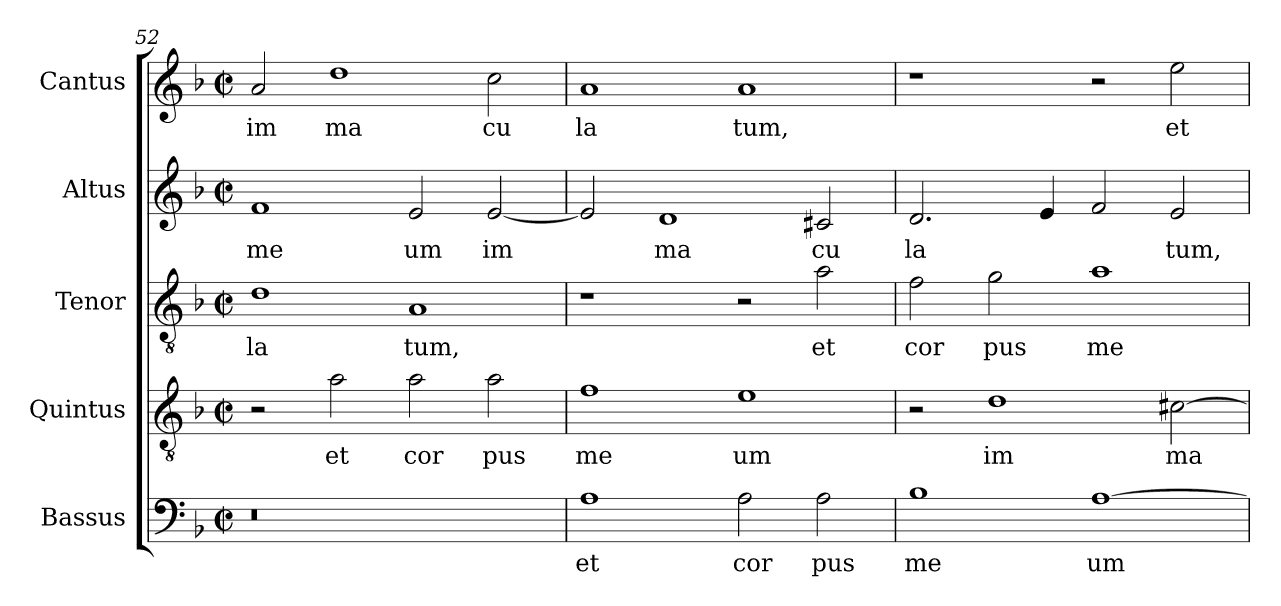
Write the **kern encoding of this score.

**kern	**text	**kern	**text	**kern	**text	**kern	**text	**kern	**text
*part5	*part5	*part4	*part4	*part3	*part3	*part2	*part2	*part1	*part1
*staff5	*staff5	*staff4	*staff4	*staff3	*staff3	*staff2	*staff2	*staff1	*staff1
*I"Bassus	*	*I"Quintus	*	*I"Tenor	*	*I"Altus	*	*I"Cantus	*
*clefF4	*	*clefGv2	*	*clefGv2	*	*clefG2	*	*clefG2	*
*k[b-]	*	*k[b-]	*	*k[b-]	*	*k[b-]	*	*k[b-]	*
*F:	*	*F:	*	*F:	*	*F:	*	*F:	*
*M2/2	*	*M2/2	*	*M2/2	*	*M2/2	*	*M2/2	*
*met(c|)	*	*met(c|)	*	*met(c|)	*	*met(c|)	*	*met(c|)	*
=52	=52	=52	=52	=52	=52	=52	=52	=52	=52
!	!	!	!	!	!LO:LY:b:cj	!	!LO:LY:b:cj	!	!LO:LY:b:cj
0r	.	2r	.	1d	la	1f	me	2a/	im
!	!	!	!LO:LY:b:cj	!	!	!	!	!	!LO:LY:b:cj
.	.	2a\	et	.	.	.	.	1dd	ma
!	!	!	!LO:LY:b:cj	!	!LO:LY:b:cj	!	!LO:LY:b:cj	!	!
.	.	2a\	cor	1A	tum,	2e/	um	.	.
!	!	!	!LO:LY:b:cj	!	!	!	!LO:LY:b	!	!LO:LY:b:cj
.	.	2a\	pus	.	.	[<2e/	im	2cc\	cu
=53	=53	=53	=53	=53	=53	=53	=53	=53	=53
!	!LO:LY:b:cj	!	!LO:LY:b:cj	!	!	!	!	!	!LO:LY:b:cj
1A	et	1f	me	1r	.	2e/]	.	1a	la
!	!	!	!	!	!	!	!LO:LY:b:cj	!	!
.	.	.	.	.	.	1d	ma	.	.
!	!LO:LY:b:cj	!	!LO:LY:b:cj	!	!	!	!	!	!LO:LY:b:cj
2A\	cor	1e	um	2r	.	.	.	1a	tum,
!	!LO:LY:b:cj	!	!	!	!LO:LY:b:cj	!	!LO:LY:b:cj	!	!
2A\	pus	.	.	2a\	et	2c#X/	cu	.	.
=54	=54	=54	=54	=54	=54	=54	=54	=54	=54
!	!LO:LY:b:cj	!	!	!	!LO:LY:b:cj	!	!LO:LY:b:cj	!	!
1B-	me	2r	.	2f\	cor	2.d/	la	1r	.
!	!	!	!LO:LY:b:cj	!	!LO:LY:b:cj	!	!	!	!
.	.	1d	im	2g\	pus	.	.	.	.
.	.	.	.	.	.	4e/	.	.	.
!	!LO:LY:b:cj	!	!	!	!LO:LY:b:cj	!	!	!	!
[>1A	um	.	.	1a	me	2f/	.	2r	.
!	!	!	!LO:LY:b	!	!	!	!LO:LY:b:cj	!	!LO:LY:b:cj
.	.	[<2c#X\	ma	.	.	2e/	tum,	2ee\	et
=	=	=	=	=	=	=	=	=	=
*-	*-	*-	*-	*-	*-	*-	*-	*-	*-
